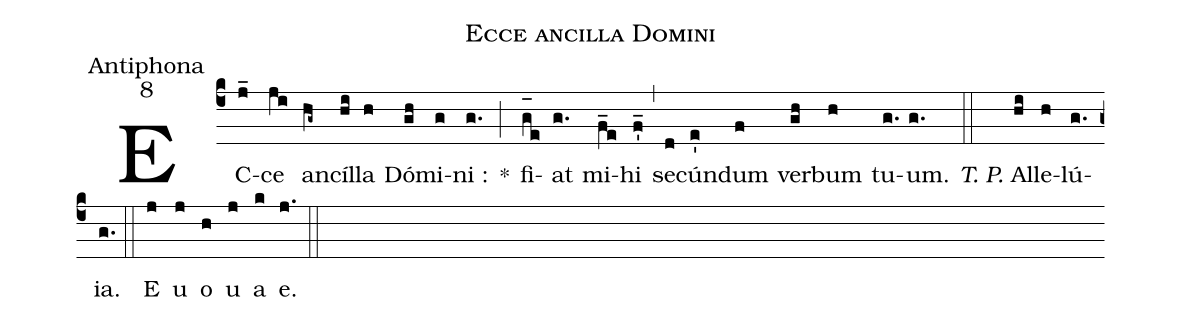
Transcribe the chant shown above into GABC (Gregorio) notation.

name:Ecce ancilla Domini;
office-part:Antiphona;
mode:8;
%%
(c4) EC(j_)ce(ji) an(hg~)cíl(hi)la(h) Dó(gh)mi(g)ni :(g.) *(;) fi(g_[oh:h]e)at(g.) mi(f_e)hi(f'_) (,) se(d)cún(e')dum(f) ver(gh)bum(h) tu(g.)um.(g.) (::) <i>T. P.</i> Al(hi)le(h)lú(g.){ia}.(g.) (::) <eu>E(j) u(j) o(h) u(j) a(k) e.</eu>(j.) (::)
